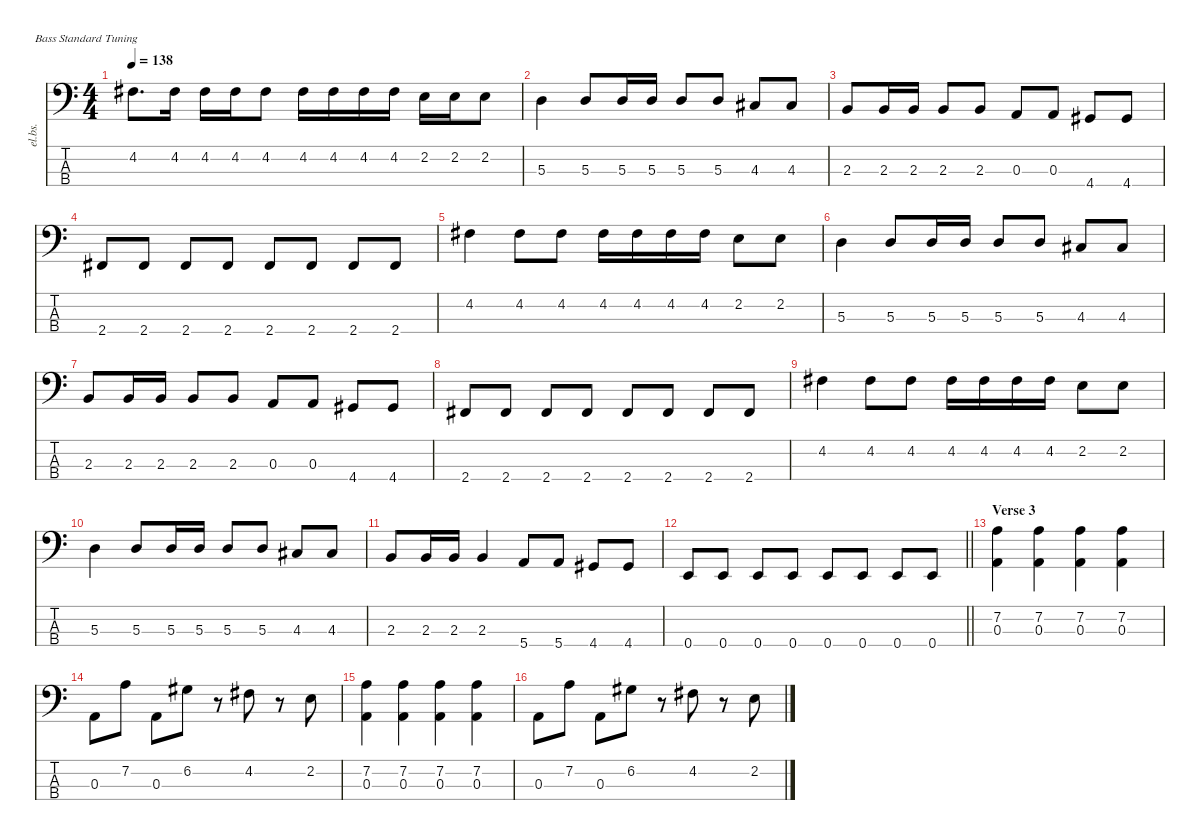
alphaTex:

\defaultSystemsLayout 4
\hideDynamics
\bracketExtendMode nobrackets
\otherSystemsTrackNameOrientation horizontal
\track ("Bass" "el.bs.") {instrument electricbassfinger}
\staff {score tabs}
\tuning (G2 D2 A1 E1)
\ts (4 4)
\tempo 138
\clef f4
\ks c
4.2{acc #}.8{d dy f beam Down} 4.2{acc #}.16{beam Down} 4.2{acc #}.16{beam Down} 4.2{acc #}.16{beam Down} 4.2{acc #}.8{beam Down} 4.2{acc #}.16{beam Down} 4.2{acc #}.16{beam Down} 4.2{acc #}.16{beam Down} 4.2{acc #}.16{beam Down} 2.2.16{beam Down} 2.2.16{beam Down} 2.2.8{beam Down} |
5.3.4{beam Down} 5.3.8{beam Up} 5.3.16{beam Up} 5.3.16{beam Up} 5.3.8{beam Up} 5.3.8{beam Up} 4.3{acc #}.8{beam Up} 4.3{acc #}.8{beam Up} |
2.3.8{beam Up} 2.3.16{beam Up} 2.3.16{beam Up} 2.3.8{beam Up} 2.3.8{beam Up} 0.3.8{beam Up} 0.3.8{beam Up} 4.4{acc #}.8{beam Up} 4.4{acc #}.8{beam Up} |
2.4{acc #}.8{beam Up} 2.4{acc #}.8{beam Up} 2.4{acc #}.8{beam Up} 2.4{acc #}.8{beam Up} 2.4{acc #}.8{beam Up} 2.4{acc #}.8{beam Up} 2.4{acc #}.8{beam Up} 2.4{acc #}.8{beam Up} |
4.2{acc #}.4{beam Down} 4.2{acc #}.8{beam Down} 4.2{acc #}.8{beam Down} 4.2{acc #}.16{beam Down} 4.2{acc #}.16{beam Down} 4.2{acc #}.16{beam Down} 4.2{acc #}.16{beam Down} 2.2.8{beam Down} 2.2.8{beam Down} |
5.3.4{beam Down} 5.3.8{beam Up} 5.3.16{beam Up} 5.3.16{beam Up} 5.3.8{beam Up} 5.3.8{beam Up} 4.3{acc #}.8{beam Up} 4.3{acc #}.8{beam Up} |
2.3.8{beam Up} 2.3.16{beam Up} 2.3.16{beam Up} 2.3.8{beam Up} 2.3.8{beam Up} 0.3.8{beam Up} 0.3.8{beam Up} 4.4{acc #}.8{beam Up} 4.4{acc #}.8{beam Up} |
2.4{acc #}.8{beam Up} 2.4{acc #}.8{beam Up} 2.4{acc #}.8{beam Up} 2.4{acc #}.8{beam Up} 2.4{acc #}.8{beam Up} 2.4{acc #}.8{beam Up} 2.4{acc #}.8{beam Up} 2.4{acc #}.8{beam Up} |
4.2{acc #}.4{beam Down} 4.2{acc #}.8{beam Down} 4.2{acc #}.8{beam Down} 4.2{acc #}.16{beam Down} 4.2{acc #}.16{beam Down} 4.2{acc #}.16{beam Down} 4.2{acc #}.16{beam Down} 2.2.8{beam Down} 2.2.8{beam Down} |
5.3.4{beam Down} 5.3.8{beam Up} 5.3.16{beam Up} 5.3.16{beam Up} 5.3.8{beam Up} 5.3.8{beam Up} 4.3{acc #}.8{beam Up} 4.3{acc #}.8{beam Up} |
2.3.8{beam Up} 2.3.16{beam Up} 2.3.16{beam Up} 2.3.4{beam Up} 5.4.8{beam Up} 5.4.8{beam Up} 4.4{acc #}.8{beam Up} 4.4{acc #}.8{beam Up} |
\barLineRight lightlight
0.4.8{beam Up} 0.4.8{beam Up} 0.4.8{beam Up} 0.4.8{beam Up} 0.4.8{beam Up} 0.4.8{beam Up} 0.4.8{beam Up} 0.4.8{beam Up} |
\section ("" "Verse 3")
(7.2 0.3).4{beam Down} (7.2 0.3).4{beam Down} (7.2 0.3).4{beam Down} (7.2 0.3).4{beam Down} |
0.3.8{beam Down} 7.2.8{beam Down} 0.3.8{beam Down} 6.2{acc #}.8{beam Down} r.8{beam Down} 4.2{acc #}.8{beam Down} r.8{beam Down} 2.2.8{beam Down} |
(7.2 0.3).4{beam Down} (7.2 0.3).4{beam Down} (7.2 0.3).4{beam Down} (7.2 0.3).4{beam Down} |
0.3.8{beam Down} 7.2.8{beam Down} 0.3.8{beam Down} 6.2{acc #}.8{beam Down} r.8{beam Down} 4.2{acc #}.8{beam Down} r.8{beam Down} 2.2.8{beam Down}
